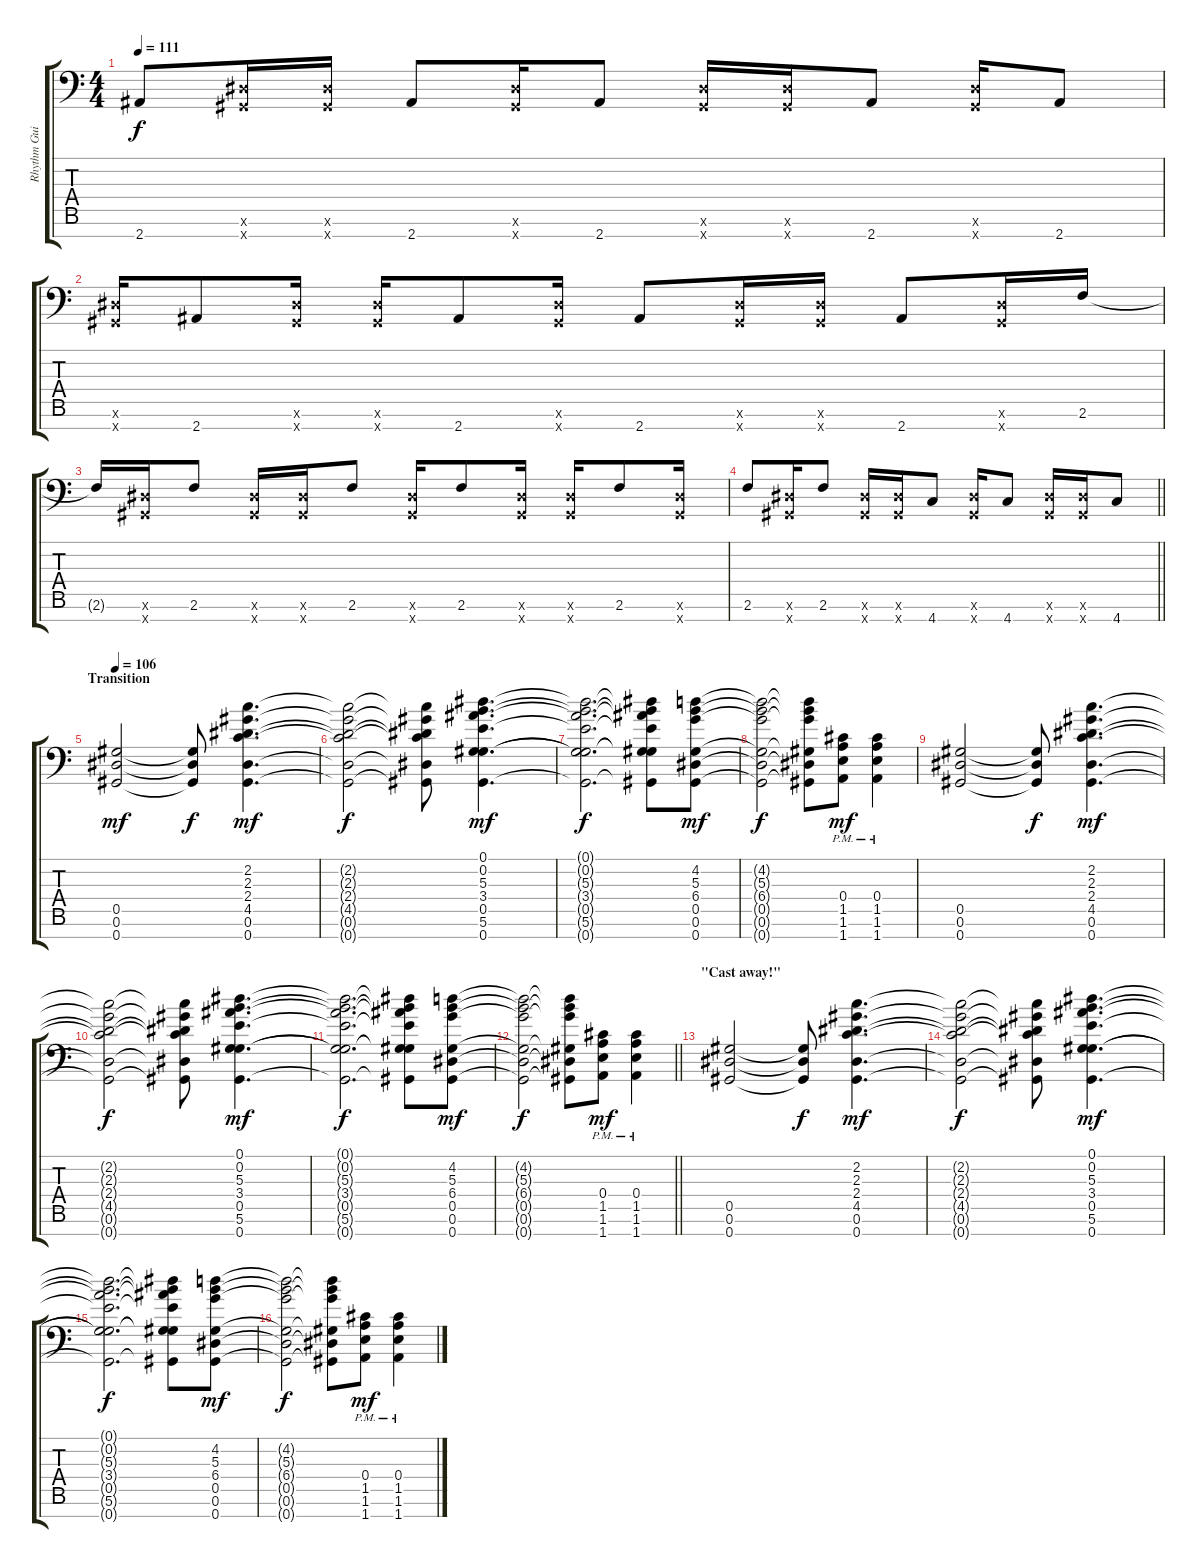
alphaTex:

\track ("Rhythm Guitar R" "Rhythm Gui") {instrument distortionguitar}
\staff {score tabs}
\tuning (Eb4 Bb3 Gb3 Db3 Ab2 Eb2 Ab1) {hide}
\ts (4 4)
\tempo 111
\clef f4
\ks c
2.7.8{dy f} (0.6{x} 0.7{x}).16 (0.6{x} 0.7{x}).16 2.7.8 (0.6{x} 0.7{x}).16 2.7.8 (0.6{x} 0.7{x}).16 (0.6{x} 0.7{x}).16 2.7.8 (0.6{x} 0.7{x}).16 2.7.8 |
(0.6{x} 0.7{x}).16 2.7.8 (0.6{x} 0.7{x}).16 (0.6{x} 0.7{x}).16 2.7.8 (0.6{x} 0.7{x}).16 2.7.8 (0.6{x} 0.7{x}).16 (0.6{x} 0.7{x}).16 2.7.8 (0.6{x} 0.7{x}).16 2.6.16 |
2.6{t}.16 (0.6{x} 0.7{x}).16 2.6.8 (0.6{x} 0.7{x}).16 (0.6{x} 0.7{x}).16 2.6.8 (0.6{x} 0.7{x}).16 2.6.8 (0.6{x} 0.7{x}).16 (0.6{x} 0.7{x}).16 2.6.8 (0.6{x} 0.7{x}).16 |
\barLineRight lightlight
2.6.8 (0.6{x} 0.7{x}).16 2.6.8 (0.6{x} 0.7{x}).16 (0.6{x} 0.7{x}).16 4.7.8 (0.6{x} 0.7{x}).16 4.7.8 (0.6{x} 0.7{x}).16 (0.6{x} 0.7{x}).16 4.7.8 |
\section ("" "Transition")
\tempo 106
(0.5 0.6 0.7).2{dy mf} (0.5{t} 0.6{t} 0.7{t}).8{dy f} (2.2 2.3 2.4 4.5 0.6 0.7).4{d dy mf} |
(2.2{t} 2.3{t} 2.4{t} 4.5{t} 0.6{t} 0.7{t}).2{dy f} (2.2{t} 2.3{t} 2.4{t} 4.5{t} 0.6{t} 0.7{t}).8 (0.1 0.2 5.3 3.4 0.5 5.6 0.7).4{d dy mf} |
(0.1{t} 0.2{t} 5.3{t} 3.4{t} 0.5{t} 5.6{t} 0.7{t}).2{d dy f} (0.1{t} 0.2{t} 5.3{t} 3.4{t} 0.5{t} 5.6{t} 0.7{t}).8 (4.2 5.3 6.4 0.5 0.6 0.7).8{dy mf} |
(4.2{t} 5.3{t} 6.4{t} 0.5{t} 0.6{t} 0.7{t}).2{dy f} (4.2{t} 5.3{t} 6.4{t} 0.5{t} 0.6{t} 0.7{t}).8 (0.4{pm} 1.5{pm} 1.6{pm} 1.7{pm}).8{dy mf} (0.4{pm} 1.5{pm} 1.6{pm} 1.7{pm}).4 |
(0.5 0.6 0.7).2 (0.5{t} 0.6{t} 0.7{t}).8{dy f} (2.2 2.3 2.4 4.5 0.6 0.7).4{d dy mf} |
(2.2{t} 2.3{t} 2.4{t} 4.5{t} 0.6{t} 0.7{t}).2{dy f} (2.2{t} 2.3{t} 2.4{t} 4.5{t} 0.6{t} 0.7{t}).8 (0.1 0.2 5.3 3.4 0.5 5.6 0.7).4{d dy mf} |
(0.1{t} 0.2{t} 5.3{t} 3.4{t} 0.5{t} 5.6{t} 0.7{t}).2{d dy f} (0.1{t} 0.2{t} 5.3{t} 3.4{t} 0.5{t} 5.6{t} 0.7{t}).8 (4.2 5.3 6.4 0.5 0.6 0.7).8{dy mf} |
\barLineRight lightlight
(4.2{t} 5.3{t} 6.4{t} 0.5{t} 0.6{t} 0.7{t}).2{dy f} (4.2{t} 5.3{t} 6.4{t} 0.5{t} 0.6{t} 0.7{t}).8 (0.4{pm} 1.5{pm} 1.6{pm} 1.7{pm}).8{dy mf} (0.4{pm} 1.5{pm} 1.6{pm} 1.7{pm}).4 |
\section ("" "\"Cast away!\"")
(0.5 0.6 0.7).2 (0.5{t} 0.6{t} 0.7{t}).8{dy f} (2.2 2.3 2.4 4.5 0.6 0.7).4{d dy mf} |
(2.2{t} 2.3{t} 2.4{t} 4.5{t} 0.6{t} 0.7{t}).2{dy f} (2.2{t} 2.3{t} 2.4{t} 4.5{t} 0.6{t} 0.7{t}).8 (0.1 0.2 5.3 3.4 0.5 5.6 0.7).4{d dy mf} |
(0.1{t} 0.2{t} 5.3{t} 3.4{t} 0.5{t} 5.6{t} 0.7{t}).2{d dy f} (0.1{t} 0.2{t} 5.3{t} 3.4{t} 0.5{t} 5.6{t} 0.7{t}).8 (4.2 5.3 6.4 0.5 0.6 0.7).8{dy mf} |
(4.2{t} 5.3{t} 6.4{t} 0.5{t} 0.6{t} 0.7{t}).2{dy f} (4.2{t} 5.3{t} 6.4{t} 0.5{t} 0.6{t} 0.7{t}).8 (0.4{pm} 1.5{pm} 1.6{pm} 1.7{pm}).8{dy mf} (0.4{pm} 1.5{pm} 1.6{pm} 1.7{pm}).4
